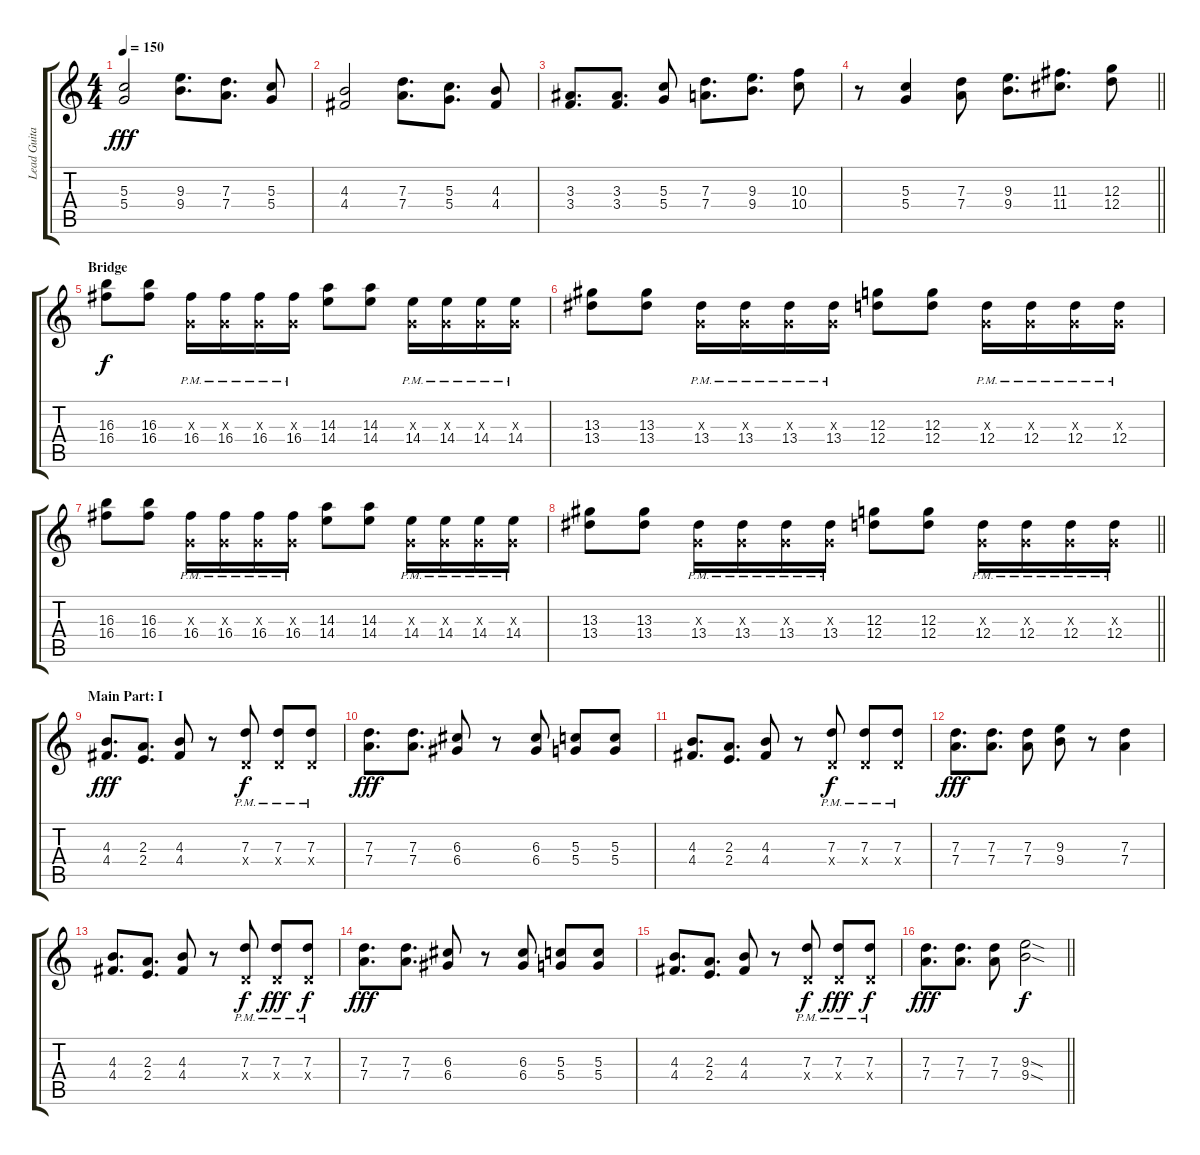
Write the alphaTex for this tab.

\track ("Lead Guitar" "Lead Guita") {instrument distortionguitar}
\staff {score tabs}
\tuning (E4 B3 G3 D3 A2 E2) {hide}
\ts (4 4)
\tempo 150
\clef g2
\ks c
(5.3 5.4).2{dy fff} (9.3 9.4).8{d} (7.3 7.4).8{d} (5.3 5.4).8 |
(4.3 4.4).2 (7.3 7.4).8{d} (5.3 5.4).8{d} (4.3 4.4).8 |
(3.3 3.4).8{d} (3.3 3.4).8{d} (5.3 5.4).8 (7.3 7.4).8{d} (9.3 9.4).8{d} (10.3 10.4).8 |
\barLineRight lightlight
r.8 (5.3 5.4).4 (7.3 7.4).8 (9.3 9.4).8{d} (11.3 11.4).8{d} (12.3 12.4).8 |
\section ("" "Bridge")
(16.3 16.4).8{dy f} (16.3 16.4).8 (0.3{x} 16.4{pm}).16 (0.3{x} 16.4{pm}).16 (0.3{x} 16.4{pm}).16 (0.3{x} 16.4{pm}).16 (14.3 14.4).8 (14.3 14.4).8 (0.3{x} 14.4{pm}).16 (0.3{x} 14.4{pm}).16 (0.3{x} 14.4{pm}).16 (0.3{x} 14.4{pm}).16 |
(13.3 13.4).8 (13.3 13.4).8 (0.3{x} 13.4{pm}).16 (0.3{x} 13.4{pm}).16 (0.3{x} 13.4{pm}).16 (0.3{x} 13.4{pm}).16 (12.3 12.4).8 (12.3 12.4).8 (0.3{x} 12.4{pm}).16 (0.3{x} 12.4{pm}).16 (0.3{x} 12.4{pm}).16 (0.3{x} 12.4{pm}).16 |
(16.3 16.4).8 (16.3 16.4).8 (0.3{x} 16.4{pm}).16 (0.3{x} 16.4{pm}).16 (0.3{x} 16.4{pm}).16 (0.3{x} 16.4{pm}).16 (14.3 14.4).8 (14.3 14.4).8 (0.3{x} 14.4{pm}).16 (0.3{x} 14.4{pm}).16 (0.3{x} 14.4{pm}).16 (0.3{x} 14.4{pm}).16 |
\barLineRight lightlight
(13.3 13.4).8 (13.3 13.4).8 (0.3{x} 13.4{pm}).16 (0.3{x} 13.4{pm}).16 (0.3{x} 13.4{pm}).16 (0.3{x} 13.4{pm}).16 (12.3 12.4).8 (12.3 12.4).8 (0.3{x} 12.4{pm}).16 (0.3{x} 12.4{pm}).16 (0.3{x} 12.4{pm}).16 (0.3{x} 12.4{pm}).16 |
\section ("" "Main Part: I")
(4.3 4.4).8{d dy fff} (2.3 2.4).8{d} (4.3 4.4).8 r.8 (7.3{pm} 0.4{x}).8{dy f} (7.3{pm} 0.4{x}).8 (7.3{pm} 0.4{x}).8 |
(7.3 7.4).8{d dy fff} (7.3 7.4).8{d} (6.3 6.4).8 r.8 (6.3 6.4).8 (5.3 5.4).8 (5.3 5.4).8 |
(4.3 4.4).8{d} (2.3 2.4).8{d} (4.3 4.4).8 r.8 (7.3{pm} 0.4{x}).8{dy f} (7.3{pm} 0.4{x}).8 (7.3{pm} 0.4{x}).8 |
(7.3 7.4).8{d dy fff} (7.3 7.4).8{d} (7.3 7.4).8 (9.3 9.4).8 r.8 (7.3 7.4).4 |
(4.3 4.4).8{d} (2.3 2.4).8{d} (4.3 4.4).8 r.8 (7.3{pm} 0.4{x}).8{dy f} (7.3{pm} 0.4{x}).8{dy fff} (7.3{pm} 0.4{x}).8{dy f} |
(7.3 7.4).8{d dy fff} (7.3 7.4).8{d} (6.3 6.4).8 r.8 (6.3 6.4).8 (5.3 5.4).8 (5.3 5.4).8 |
(4.3 4.4).8{d} (2.3 2.4).8{d} (4.3 4.4).8 r.8 (7.3{pm} 0.4{x}).8{dy f} (7.3{pm} 0.4{x}).8{dy fff} (7.3{pm} 0.4{x}).8{dy f} |
\barLineRight lightlight
(7.3 7.4).8{d dy fff} (7.3 7.4).8{d} (7.3 7.4).8 (9.3{sod} 9.4{sod}).2{dy f}
